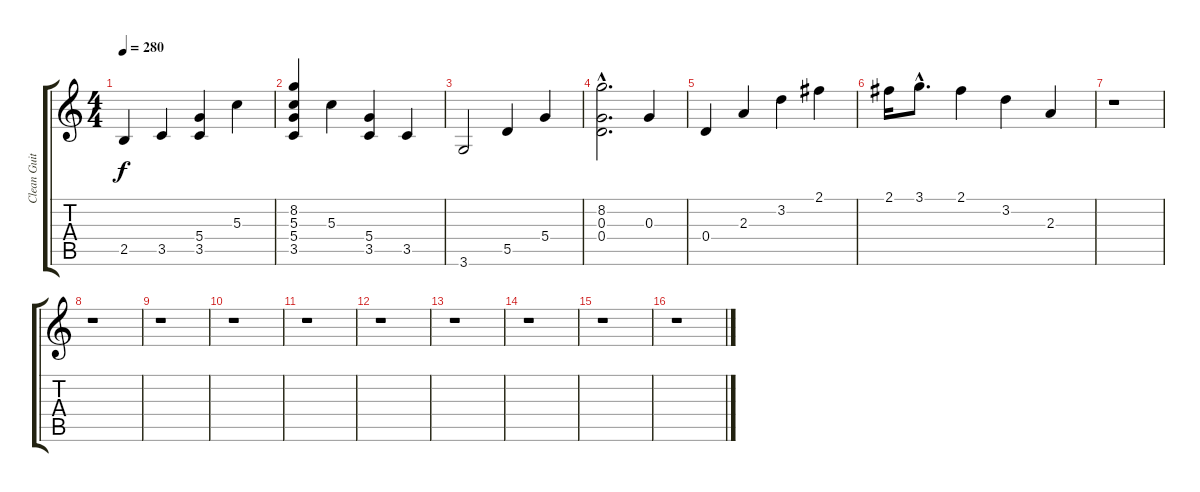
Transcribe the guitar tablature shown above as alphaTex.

\track ("Clean Guitar" "Clean Guit") {instrument electricguitarclean}
\staff {score tabs}
\tuning (E4 B3 G3 D3 A2 E2) {hide}
\ts (4 4)
\tempo 280
\clef g2
\ks c
2.5{t}.4{dy f} 3.5.4 (5.4 3.5).4 5.3.4 |
(8.2 5.3 5.4 3.5).4 5.3.4 (5.4 3.5).4 3.5.4 |
3.6.2 5.5.4 5.4.4 |
(8.2{hac} 0.3{hac} 0.4{hac}).2{d} 0.3.4 |
0.4.4 2.3.4 3.2.4 2.1.4 |
2.1.16 3.1{hac}.8{d} 2.1.4 3.2.4 2.3.4 |
r.1 |
r.1 |
r.1 |
r.1 |
r.1 |
r.1 |
r.1 |
r.1 |
r.1 |
r.1
